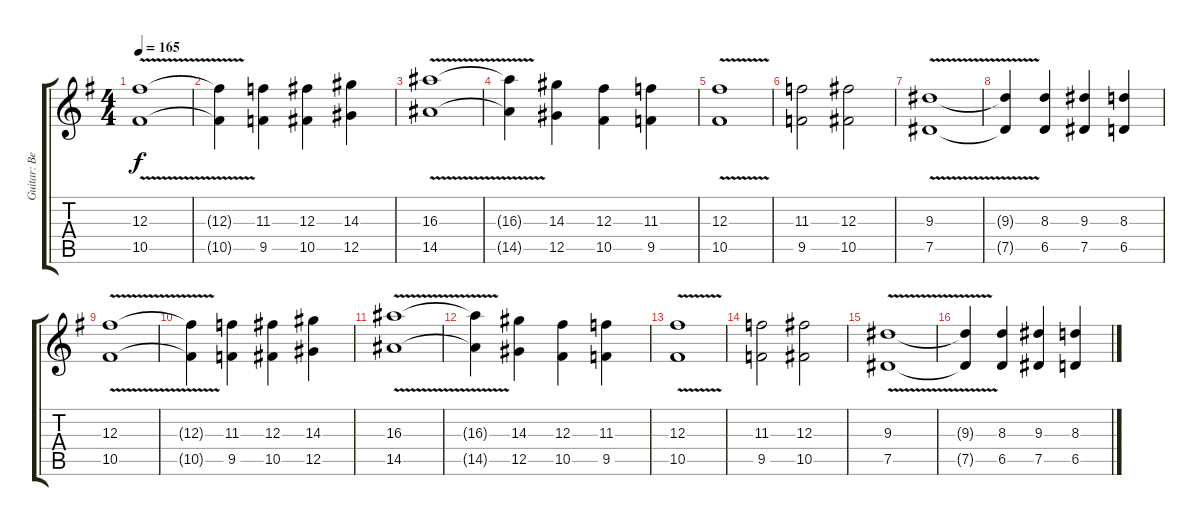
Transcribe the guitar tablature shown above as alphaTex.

\track ("Guitar: Ben" "Guitar: Be") {instrument distortionguitar}
\staff {score tabs}
\tuning (Eb4 Bb3 Gb3 Db3 Ab2 Eb2) {hide}
\ts (4 4)
\tempo 165
\clef g2
\ks g
(12.3{v} 10.5{v}).1{dy f} |
(12.3{t} 10.5{t}).4 (11.3 9.5).4 (12.3 10.5).4 (14.3 12.5).4 |
(16.3{v} 14.5{v}).1 |
(16.3{t} 14.5{t}).4 (14.3 12.5).4 (12.3 10.5).4 (11.3 9.5).4 |
(12.3{v} 10.5{v}).1 |
(11.3 9.5).2 (12.3 10.5).2 |
(9.3{v} 7.5{v}).1 |
(9.3{t} 7.5{t}).4 (8.3 6.5).4 (9.3 7.5).4 (8.3 6.5).4 |
(12.3{v} 10.5{v}).1 |
(12.3{t} 10.5{t}).4 (11.3 9.5).4 (12.3 10.5).4 (14.3 12.5).4 |
(16.3{v} 14.5{v}).1 |
(16.3{t} 14.5{t}).4 (14.3 12.5).4 (12.3 10.5).4 (11.3 9.5).4 |
(12.3{v} 10.5{v}).1 |
(11.3 9.5).2 (12.3 10.5).2 |
(9.3{v} 7.5{v}).1 |
(9.3{t} 7.5{t}).4 (8.3 6.5).4 (9.3 7.5).4 (8.3 6.5).4
